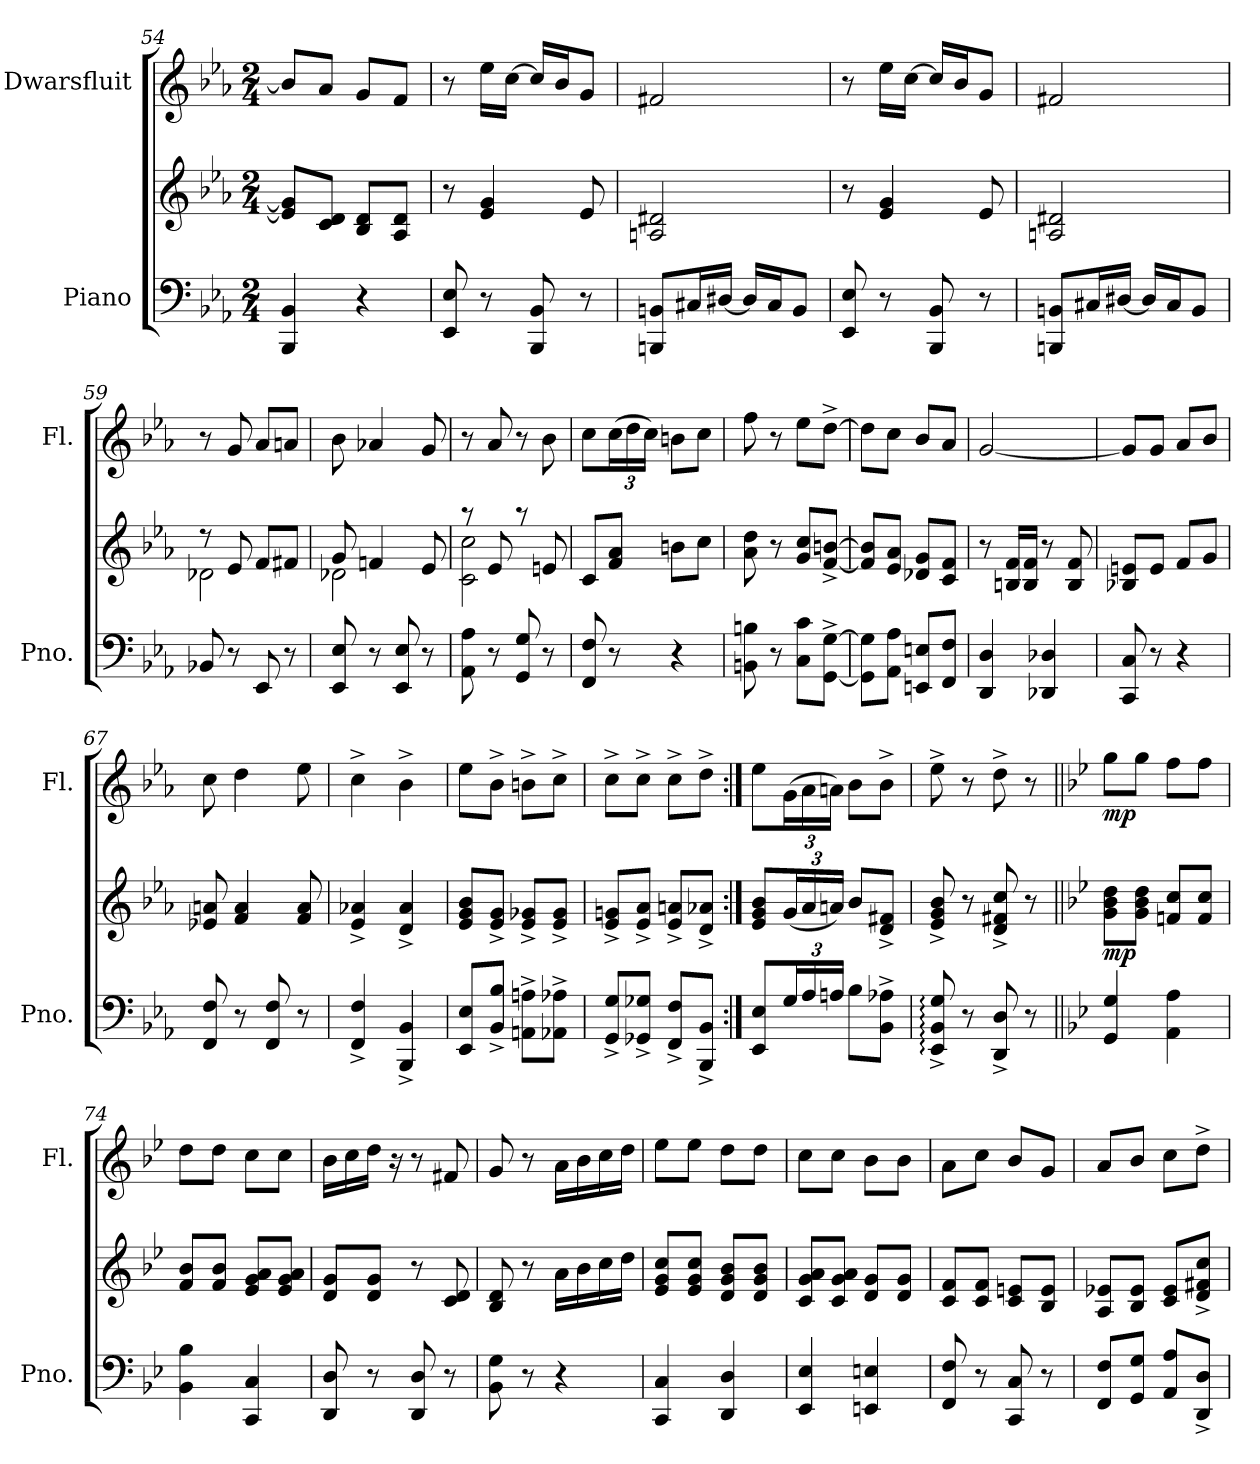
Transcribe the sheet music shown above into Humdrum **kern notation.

**kern	**kern	**dynam	**kern	**dynam
*part2	*part2	*part2	*part1	*part1
*staff3	*staff2	*staff2/3	*staff1	*staff1
*I"Piano	*	*	*I"Dwarsfluit	*
*I'Pno.	*	*	*I'Fl.	*
!!LO:LB:g=z
*clefF4	*clefG2	*	*clefG2	*
*k[b-e-a-]	*k[b-e-a-]	*	*k[b-e-a-]	*
*M2/4	*M2/4	*	*M2/4	*
=54	=54	=54	=54	=54
4BBB-/ 4BB-/	8e-/] 8g/]L	.	8b-/L]	.
.	8c/ 8d/J	.	8a-/J	.
4r	8B-/ 8d/L	.	8g/L	.
.	8A-/ 8d/J	.	8f/J	.
=55	=55	=55	=55	=55
8EE-/ 8E-/	8r	.	8r	.
8r	4e-/ 4g/	.	16ee-\LL	.
.	.	.	[16cc\JJ	.
8BBB-/ 8BB-/	.	.	16cc/LL]	.
.	.	.	16b-/J	.
8r	8e-/	.	8g/J	.
=56	=56	=56	=56	=56
8BBBn/ 8BBn/L	2An/ 2d#X/	.	2f#X/	.
16C#X/L	.	.	.	.
[16D#X/JJ	.	.	.	.
16D#/LL]	.	.	.	.
16C#/J	.	.	.	.
8BB/J	.	.	.	.
=57	=57	=57	=57	=57
8EE-/ 8E-/	8r	.	8r	.
8r	4e-/ 4g/	.	16ee-\LL	.
.	.	.	[16cc\JJ	.
8BBB-/ 8BB-/	.	.	16cc/LL]	.
.	.	.	16b-/J	.
8r	8e-/	.	8g/J	.
=58	=58	=58	=58	=58
8BBBn/ 8BBn/L	2An/ 2d#X/	.	2f#X/	.
16C#X/L	.	.	.	.
[16D#X/JJ	.	.	.	.
16D#/LL]	.	.	.	.
16C#/J	.	.	.	.
8BB/J	.	.	.	.
!!LO:PB:g=z
=59	=59	=59	=59	=59
*	*^	*	*	*
8BB-X/	8r	2d-X\	.	8r	.
8r	8e-/	.	.	8g/	.
8EE-/	8f/L	.	.	8a-/L	.
8r	8f#X/J	.	.	8an/J	.
=60	=60	=60	=60	=60	=60
8EE-/ 8E-/	8g/	2d-X\	.	8b-\	.
8r	4fn/	.	.	4a-X/	.
8EE-/ 8E-/	.	.	.	.	.
8r	8e-/	.	.	8g/	.
=61	=61	=61	=61	=61	=61
8AA-\ 8A-\	8r	2c\ 2cc\	.	8r	.
8r	8e-/	.	.	8a-/	.
8GG/ 8G/	8r	.	.	8r	.
8r	8en/	.	.	8b-\	.
*	*v	*v	*	*	*
=62	=62	=62	=62	=62
8FF/ 8F/	8c/L	.	8cc\L	.
*	*	*	*Xbrackettup	*
8r	8f/ 8a-/J	.	(24cc\L	.
.	.	.	24dd\	.
.	.	.	24cc\JJ)	.
4r	8bn\L	.	8bn\L	.
.	8cc\J	.	8cc\J	.
=63	=63	=63	=63	=63
8BBn\ 8Bn\	8a-\ 8dd\	.	8ff\	.
8r	8r	.	8r	.
8C\ 8c\L	8g/ 8cc/L	.	8ee-\L	.
[8GG\^ [8G\^J	[8f/^ [8bn/^J	.	[8dd^\J	.
=64	=64	=64	=64	=64
8GG\] 8G\]L	8f/] 8b/]L	.	8dd\L]	.
8AA-\ 8A-\J	8e-/ 8a-/J	.	8cc\J	.
8EEn/ 8En/L	8d-X/ 8g/L	.	8b-/L	.
8FF/ 8F/J	8c/ 8f/J	.	8a-/J	.
!!LO:LB:g=z
=65	=65	=65	=65	=65
4DD/ 4D/	8r	.	[2g/	.
.	16Bn/ 16f/LL	.	.	.
.	16B/ 16f/JJ	.	.	.
4DD-X/ 4D-X/	8r	.	.	.
.	8B/ 8f/	.	.	.
=66	=66	=66	=66	=66
8CC/ 8C/	8B-X/ 8en/L	.	8g/L]	.
8r	8e/J	.	8g/J	.
4r	8f/L	.	8a-/L	.
.	8g/J	.	8b-/J	.
=67	=67	=67	=67	=67
8FF/ 8F/	8e-X/ 8an/	.	8cc\	.
8r	4f/ 4a/	.	4dd\	.
8FF/ 8F/	.	.	.	.
8r	8f/ 8a/	.	8ee-\	.
=68	=68	=68	=68	=68
4FF/^ 4F/^	4e-/^ 4a-X/^	.	4cc^\	.
4BBB-/^ 4BB-/^	4d/^ 4a-/^	.	4b-^\	.
=69	=69	=69	=69	=69
8EE-/ 8E-/L	8e-/ 8g/ 8b-/L	.	8ee-\L	.
8BB-/^ 8B-/^J	8e-/^ 8g/^J	.	8b-^\J	.
8AAn\^ 8An\^L	8e-/^ 8g-X/^L	.	8bn^\L	.
8AA-X\^ 8A-X\^J	8e-/^ 8g-/^J	.	8cc^\J	.
=70	=70	=70	=70	=70
8GG/^ 8G/^L	8e-/^ 8gn/^L	.	8cc^\L	.
8GG-X/^ 8G-X/^J	8e-/^ 8a-/^J	.	8cc^\J	.
8FF/^ 8F/^L	8e-/^ 8an/^L	.	8cc^\L	.
8BBB-/^ 8BB-/^J	8d/^ 8a-X/^J	.	8dd^\J	.
!!LO:LB:g=z
=71:|!	=71:|!	=71:|!	=71:|!	=71:|!
8EE-/ 8E-/L	8e-/ 8g/ 8b-/L	.	8ee-\L	.
*Xbrackettup	*Xbrackettup	*	*	*
24G/L	(24g/L	.	(24g\L	.
24A-/	24a-/	.	24a-\	.
24An/JJ	24an/JJ)	.	24an\JJ)	.
8B-\L	8b-/L	.	8b-\L	.
8BB-\^ 8A-X\^J	8d/^ 8f#X/^J	.	8b-^\J	.
=72	=72	=72	=72	=72
8EE-/:^ 8BB-/:^ 8G/:^	8e-/^ 8g/^ 8b-/^	.	8ee-^\	.
8r	8r	.	8r	.
8DD/^ 8D/^	8d/^ 8f#X/^ 8cc/^	.	8dd^\	.
8r	8r	.	8r	.
=73||	=73||	=73||	=73||	=73||
*k[b-e-]	*k[b-e-]	*	*k[b-e-]	*
!	!	!LO:DY:b	!	!LO:DY:b
4GG/ 4G/	8g\ 8b-\ 8dd\L	mp	8gg\L	mp
.	8g\ 8b-\ 8dd\J	.	8gg\J	.
4AA\ 4A\	8fn/ 8cc/L	.	8ff\L	.
.	8f/ 8cc/J	.	8ff\J	.
=74	=74	=74	=74	=74
4BB-\ 4B-\	8f/ 8b-/L	.	8dd\L	.
.	8f/ 8b-/J	.	8dd\J	.
4CC/ 4C/	8e-/ 8g/ 8a/L	.	8cc\L	.
.	8e-/ 8g/ 8a/J	.	8cc\J	.
=75	=75	=75	=75	=75
8DD/ 8D/	8d/ 8g/L	.	16b-\LL	.
.	.	.	16cc\	.
8r	8d/ 8g/J	.	16dd\JJ	.
.	.	.	16r	.
8DD/ 8D/	8r	.	8r	.
8r	8c/ 8d/	.	8f#X/	.
!!LO:LB:g=z
=76	=76	=76	=76	=76
8BB-\ 8G\	8B-/ 8d/	.	8g/	.
8r	8r	.	8r	.
4r	16a\LL	.	16a\LL	.
.	16b-\	.	16b-\	.
.	16cc\	.	16cc\	.
.	16dd\JJ	.	16dd\JJ	.
=77	=77	=77	=77	=77
4CC/ 4C/	8e-/ 8g/ 8cc/L	.	8ee-\L	.
.	8e-/ 8g/ 8cc/J	.	8ee-\J	.
4DD/ 4D/	8d/ 8g/ 8b-/L	.	8dd\L	.
.	8d/ 8g/ 8b-/J	.	8dd\J	.
=78	=78	=78	=78	=78
4EE-/ 4E-/	8c/ 8g/ 8a/L	.	8cc\L	.
.	8c/ 8g/ 8a/J	.	8cc\J	.
4EEn/ 4En/	8d/ 8g/L	.	8b-\L	.
.	8d/ 8g/J	.	8b-\J	.
=79	=79	=79	=79	=79
8FF/ 8F/	8c/ 8f/L	.	8a\L	.
8r	8c/ 8f/J	.	8cc\J	.
8CC/ 8C/	8c/ 8en/L	.	8b-/L	.
8r	8B-/ 8e/J	.	8g/J	.
=80	=80	=80	=80	=80
8FF/ 8F/L	8A/ 8e-X/L	.	8a/L	.
8GG/ 8G/J	8B-/ 8e-/J	.	8b-/J	.
8AA/ 8A/L	8c/ 8e-/L	.	8cc\L	.
8DD/^ 8D/^J	8d/^ 8f#X/^ 8cc/^J	.	8dd^\J	.
=	=	=	=	=
*-	*-	*-	*-	*-
